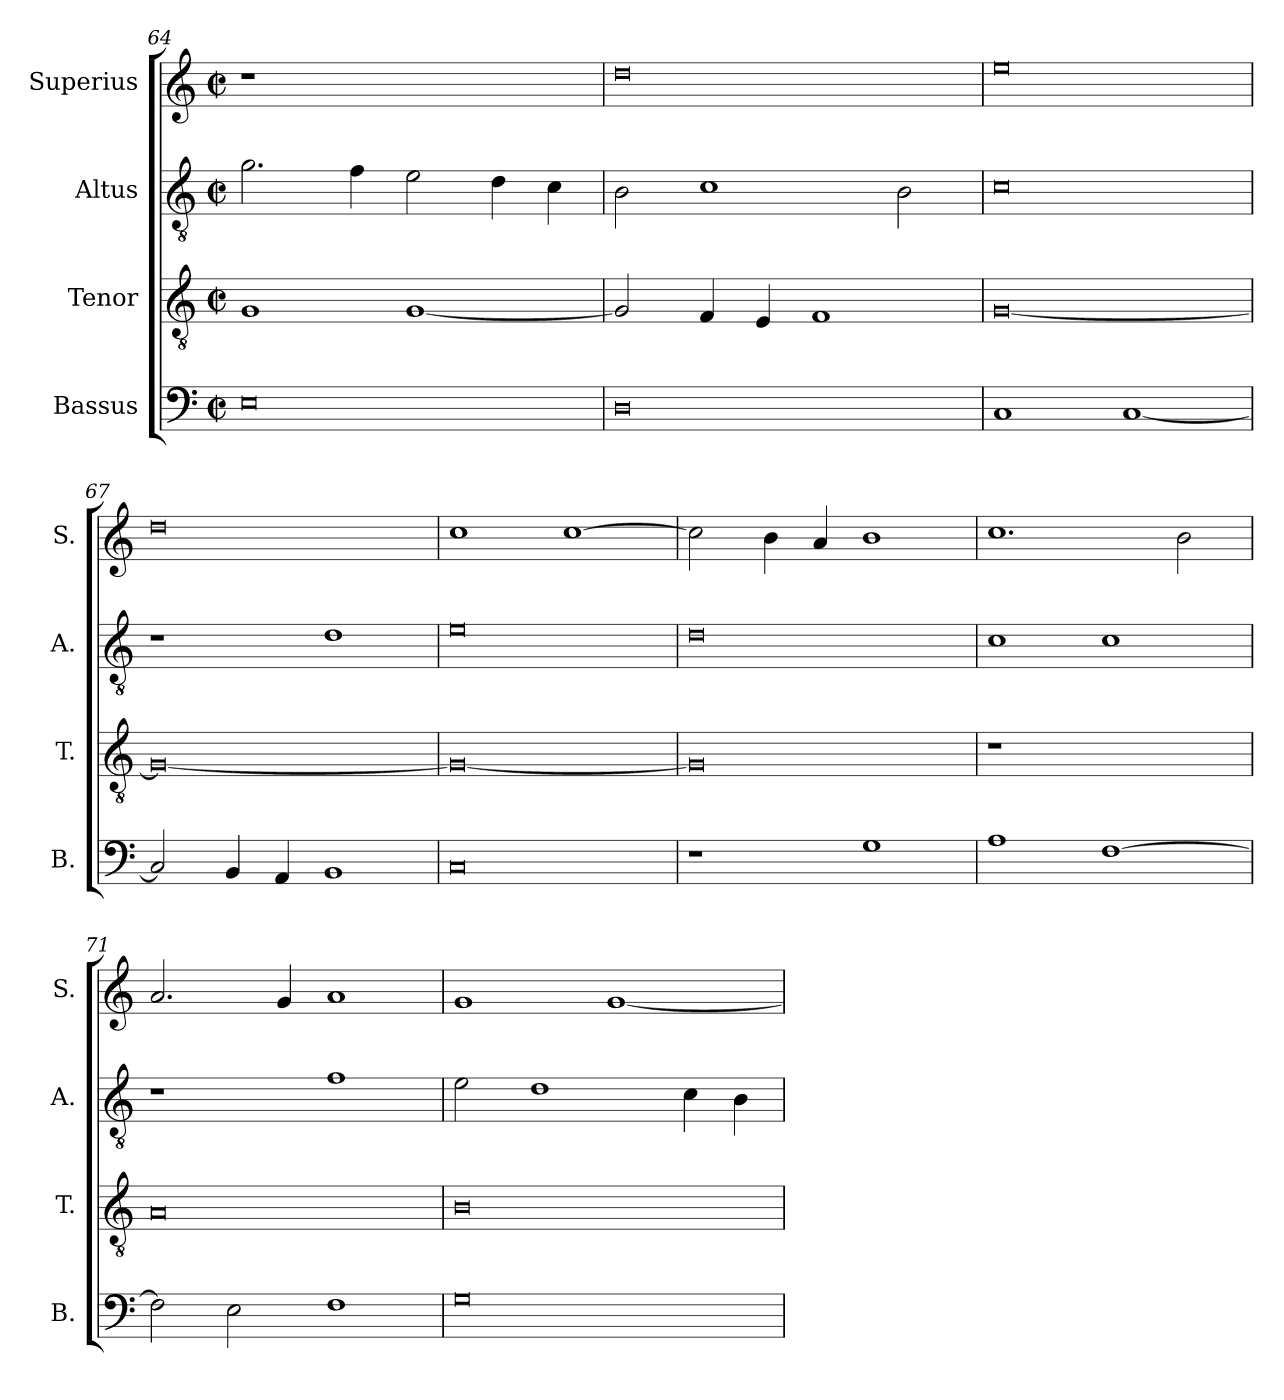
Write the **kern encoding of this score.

**kern	**kern	**kern	**kern
*part4	*part3	*part2	*part1
*staff4	*staff3	*staff2	*staff1
*I"Bassus	*I"Tenor	*I"Altus	*I"Superius
*I'B.	*I'T.	*I'A.	*I'S.
*clefF4	*clefGv2	*clefGv2	*clefG2
*	*ITrd7c12	*ITrd7c12	*
*k[]	*k[]	*k[]	*k[]
*C:	*C:	*C:	*C:
*M2/2	*M2/2	*M2/2	*M2/2
*met(c|)	*met(c|)	*met(c|)	*met(c|)
=64	=64	=64	=64
!	!	!	!LO:N:vis=1
0Ei	1GGi	2.Gi\	1r
.	.	4Fi\	.
.	[<1GGi	2Ei\	1ryy
.	.	4Di\	.
.	.	4Ci\	.
=65	=65	=65	=65
0Di	2GGi/]	2BBi\	0ddi
.	4FFi/	1Ci	.
.	4EEi/	.	.
.	1FFi	.	.
.	.	2BBi\	.
!!LO:LB:g=z
=66	=66	=66	=66
1Ci	[<0GGi	0Ci	0eei
[<1Ci	.	.	.
=67	=67	=67	=67
2Ci/]	0GGi_<	1r	0ddi
4BBi/	.	.	.
4AAi/	.	.	.
1BBi	.	1Di	.
=68	=68	=68	=68
0Ci	0GGi_<	0Ei	1cci
.	.	.	[>1cci
=69	=69	=69	=69
1r	0GGi]	0Di	2cci\]
.	.	.	4bi\
.	.	.	4ai/
1Gi	.	.	1bi
=70	=70	=70	=70
!	!LO:N:vis=1	!	!
1Ai	1r	1Ci	1.cci
[>1Fi	1ryy	1Ci	.
.	.	.	2bi\
=71	=71	=71	=71
2Fi\]	0AAi	1r	2.ai/
2Ei\	.	.	.
.	.	.	4gi/
1Fi	.	1Fi	1ai
!!LO:LB:g=z
=72	=72	=72	=72
0Gi	0BBi	2Ei\	1gi
.	.	1Di	.
.	.	.	[<1gi
.	.	4Ci\	.
.	.	4BBi\	.
=	=	=	=
*-	*-	*-	*-
